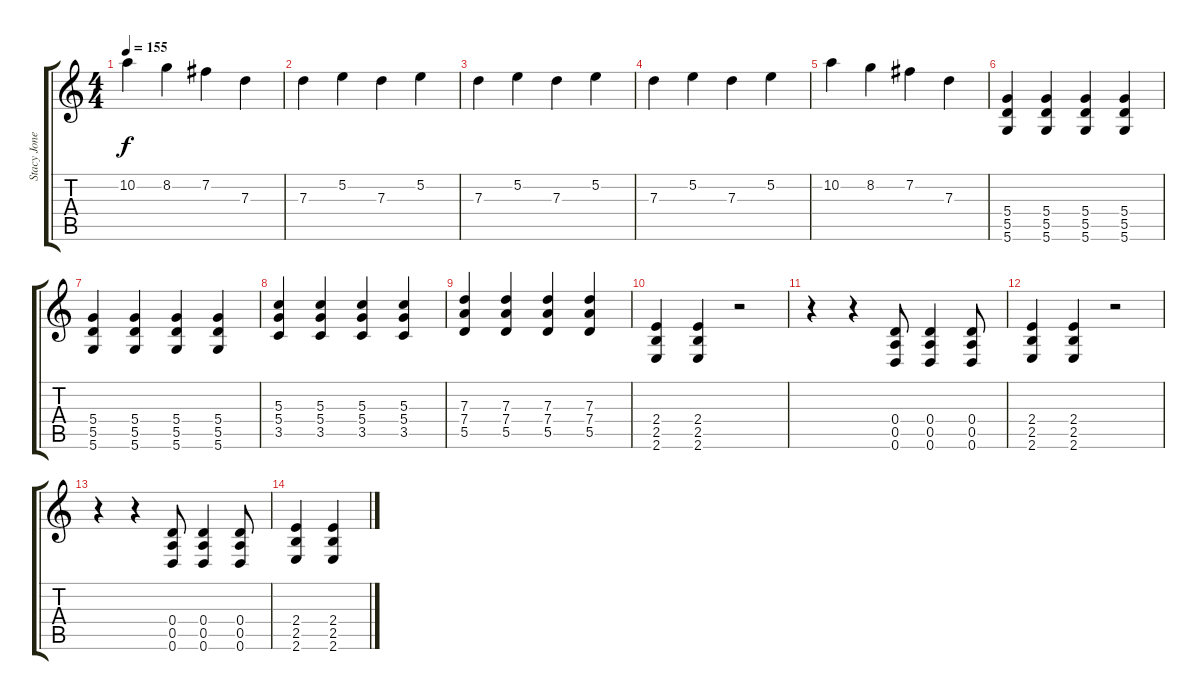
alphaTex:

\track ("Stacy Jones" "Stacy Jone") {instrument distortionguitar}
\staff {score tabs}
\tuning (E4 B3 G3 D3 A2 D2) {hide}
\ts (4 4)
\tempo 155
\clef g2
\ks c
10.2.4{dy f} 8.2.4 7.2.4 7.3.4 |
7.3.4 5.2.4 7.3.4 5.2.4 |
7.3.4 5.2.4 7.3.4 5.2.4 |
7.3.4 5.2.4 7.3.4 5.2.4 |
10.2.4 8.2.4 7.2.4 7.3.4 |
(5.4 5.5 5.6).4 (5.4 5.5 5.6).4 (5.4 5.5 5.6).4 (5.4 5.5 5.6).4 |
(5.4 5.5 5.6).4 (5.4 5.5 5.6).4 (5.4 5.5 5.6).4 (5.4 5.5 5.6).4 |
(5.3 5.4 3.5).4 (5.3 5.4 3.5).4 (5.3 5.4 3.5).4 (5.3 5.4 3.5).4 |
(7.3 7.4 5.5).4 (7.3 7.4 5.5).4 (7.3 7.4 5.5).4 (7.3 7.4 5.5).4 |
(2.4 2.5 2.6).4 (2.4 2.5 2.6).4 r.2 |
r.4 r.4 (0.4 0.5 0.6).8 (0.4 0.5 0.6).4 (0.4 0.5 0.6).8 |
(2.4 2.5 2.6).4 (2.4 2.5 2.6).4 r.2 |
r.4 r.4 (0.4 0.5 0.6).8 (0.4 0.5 0.6).4 (0.4 0.5 0.6).8 |
(2.4 2.5 2.6).4 (2.4 2.5 2.6).4
